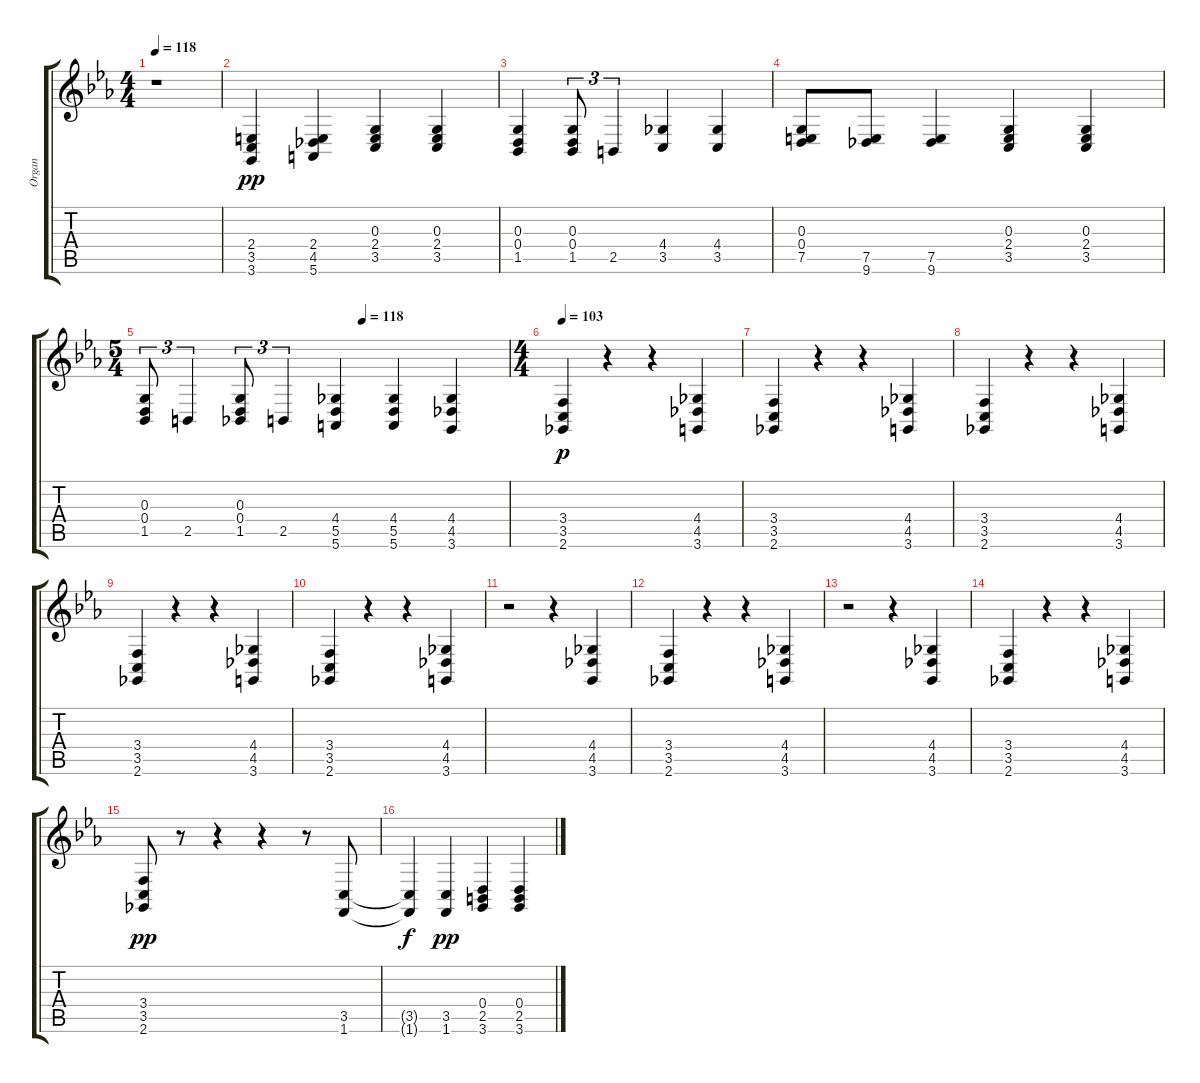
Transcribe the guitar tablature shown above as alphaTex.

\track ("Organ" "Organ") {instrument drawbarorgan}
\staff {score tabs}
\tuning (E4 B3 G3 D3 A2 E2) {hide}
\ts (4 4)
\tempo 118
\clef g2
\ks eb
r.1{dy pp instrument drawbarorgan} |
(2.4 3.5 3.6).4 (2.4 4.5 5.6).4 (0.3 2.4 3.5).4 (0.3 2.4 3.5).4 |
(0.3 0.4 1.5).4 (0.3 0.4 1.5).8{tu (3 2)} 2.5.4{tu (3 2)} (4.4 3.5).4 (4.4 3.5).4 |
(0.3 0.4 7.5).8 (7.5 9.6).8 (7.5 9.6).4 (0.3 2.4 3.5).4 (0.3 2.4 3.5).4 |
\ts (5 4)
\tempo (118 0.6)
(0.3 0.4 1.5).8{tu (3 2)} 2.5.4{tu (3 2)} (0.3 0.4 1.5).8{tu (3 2)} 2.5.4{tu (3 2)} (4.4 5.5 5.6).4 (4.4 5.5 5.6).4 (4.4 4.5 3.6).4 |
\ts (4 4)
\tempo 103
(3.4 3.5 2.6).4{dy p} r.4 r.4 (4.4 4.5 3.6).4 |
(3.4 3.5 2.6).4 r.4 r.4 (4.4 4.5 3.6).4 |
(3.4 3.5 2.6).4 r.4 r.4 (4.4 4.5 3.6).4 |
(3.4 3.5 2.6).4 r.4 r.4 (4.4 4.5 3.6).4 |
(3.4 3.5 2.6).4 r.4 r.4 (4.4 4.5 3.6).4 |
r.2 r.4 (4.4 4.5 3.6).4 |
(3.4 3.5 2.6).4 r.4 r.4 (4.4 4.5 3.6).4 |
r.2 r.4 (4.4 4.5 3.6).4 |
(3.4 3.5 2.6).4 r.4 r.4 (4.4 4.5 3.6).4 |
(3.4 3.5 2.6).8{dy pp} r.8 r.4 r.4 r.8 (3.5 1.6).8 |
(3.5{t} 1.6{t}).4{dy f} (3.5 1.6).4{dy pp} (0.4 2.5 3.6).4 (0.4 2.5 3.6).4
